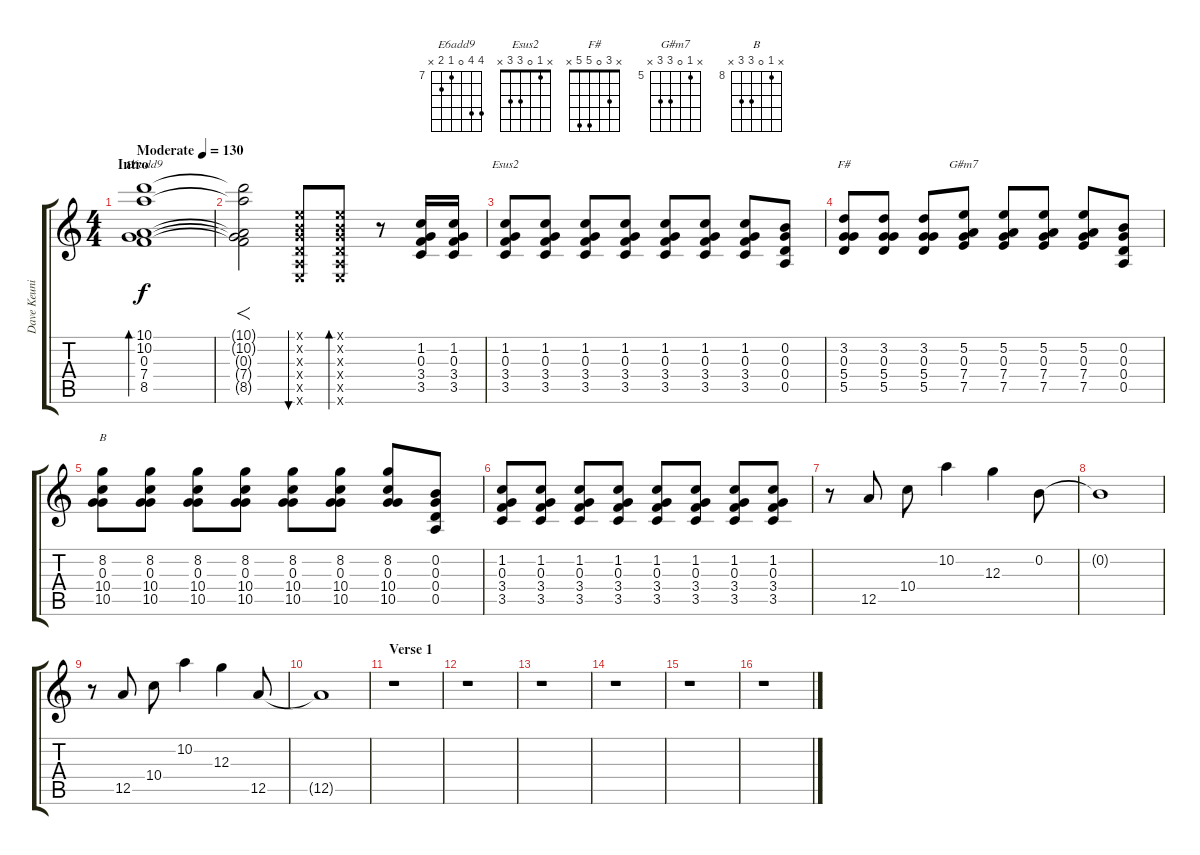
\track ("Dave Keuning (Lead)" "Dave Keuni") {instrument overdrivenguitar}
\staff {score tabs}
\tuning (E4 B3 G3 D3 A2 E2) {hide}
\chord ("E6add9" 10 10 0 7 8 x) {firstfret 7}
\chord ("Esus2" x 1 0 3 3 x)
\chord ("F#" x 3 0 5 5 x)
\chord ("G#m7" x 5 0 7 7 x) {firstfret 5}
\chord ("B" x 8 0 10 10 x) {firstfret 8}
\ts (4 4)
\section ("" "Intro")
\tempo (130 "Moderate")
\clef g2
\ks c
(10.1 10.2 0.3 7.4 8.5).1{bd 480 ch "E6add9" dy f instrument overdrivenguitar} |
(10.1{t} 10.2{t} 0.3{t} 7.4{t} 8.5{t}).2{f} (0.1{x} 0.2{x} 0.3{x} 0.4{x} 0.5{x} 0.6{x}).8{bu 120} (0.1{x} 0.2{x} 0.3{x} 0.4{x} 0.5{x} 0.6{x}).8{bd 120} r.8 (1.2 0.3 3.4 3.5).16 (1.2 0.3 3.4 3.5).16 |
(1.2 0.3 3.4 3.5).8{ch "Esus2"} (1.2 0.3 3.4 3.5).8 (1.2 0.3 3.4 3.5).8 (1.2 0.3 3.4 3.5).8 (1.2 0.3 3.4 3.5).8 (1.2 0.3 3.4 3.5).8 (1.2 0.3 3.4 3.5).8 (0.2 0.3 0.4 0.5).8 |
(3.2 0.3 5.4 5.5).8{ch "F#"} (3.2 0.3 5.4 5.5).8 (3.2 0.3 5.4 5.5).8 (5.2 0.3 7.4 7.5).8{ch "G#m7"} (5.2 0.3 7.4 7.5).8 (5.2 0.3 7.4 7.5).8 (5.2 0.3 7.4 7.5).8 (0.2 0.3 0.4 0.5).8 |
(8.2 0.3 10.4 10.5).8{ch "B"} (8.2 0.3 10.4 10.5).8 (8.2 0.3 10.4 10.5).8 (8.2 0.3 10.4 10.5).8 (8.2 0.3 10.4 10.5).8 (8.2 0.3 10.4 10.5).8 (8.2 0.3 10.4 10.5).8 (0.2 0.3 0.4 0.5).8 |
(1.2 0.3 3.4 3.5).8 (1.2 0.3 3.4 3.5).8 (1.2 0.3 3.4 3.5).8 (1.2 0.3 3.4 3.5).8 (1.2 0.3 3.4 3.5).8 (1.2 0.3 3.4 3.5).8 (1.2 0.3 3.4 3.5).8 (1.2 0.3 3.4 3.5).8 |
r.8 12.5.8 10.4.8 10.2.4 12.3.4 0.2.8 |
0.2{t}.1 |
r.8 12.5.8 10.4.8 10.2.4 12.3.4 12.5.8 |
12.5{t}.1 |
\section ("" "Verse 1")
r.1 |
r.1 |
r.1 |
r.1 |
r.1 |
r.1
